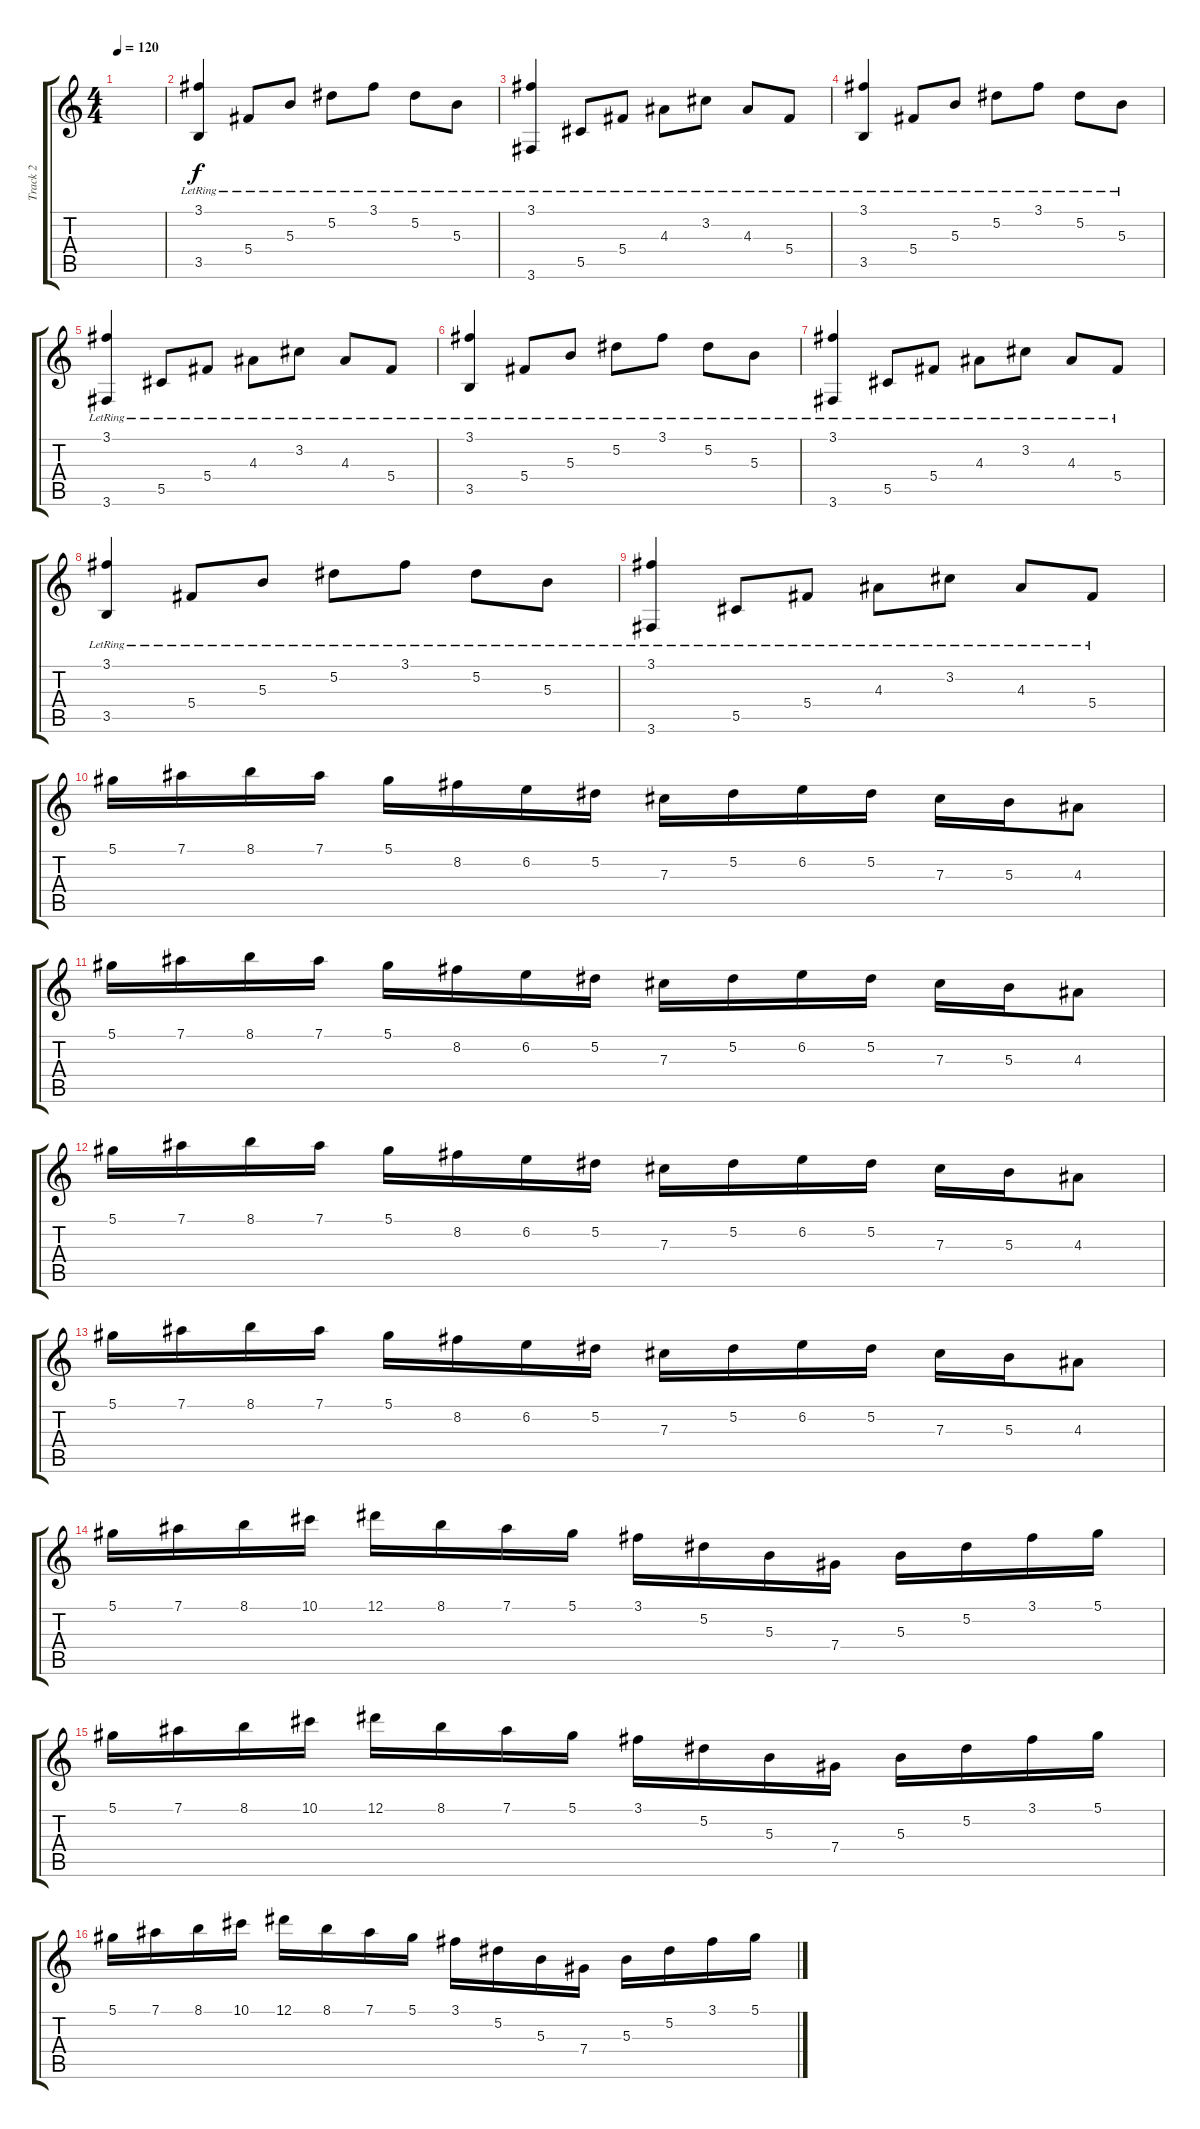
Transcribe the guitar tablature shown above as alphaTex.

\track ("Track 2" "Track 2") {instrument acousticguitarsteel}
\staff {score tabs}
\tuning (Eb4 Bb3 Gb3 Db3 Ab2 Eb2) {hide}
\ts (4 4)
\tempo 120
\clef g2
\ks c
|
(3.1{lr} 3.5{lr}).4 5.4{lr}.8 5.3{lr}.8 5.2{lr}.8 3.1{lr}.8 5.2{lr}.8 5.3{lr}.8 |
(3.1{lr} 3.6{lr}).4 5.5{lr}.8 5.4{lr}.8 4.3{lr}.8 3.2{lr}.8 4.3{lr}.8 5.4{lr}.8 |
(3.1{lr} 3.5{lr}).4 5.4{lr}.8 5.3{lr}.8 5.2{lr}.8 3.1{lr}.8 5.2{lr}.8 5.3{lr}.8 |
(3.1{lr} 3.6{lr}).4 5.5{lr}.8 5.4{lr}.8 4.3{lr}.8 3.2{lr}.8 4.3{lr}.8 5.4{lr}.8 |
(3.1{lr} 3.5{lr}).4 5.4{lr}.8 5.3{lr}.8 5.2{lr}.8 3.1{lr}.8 5.2{lr}.8 5.3{lr}.8 |
(3.1{lr} 3.6{lr}).4 5.5{lr}.8 5.4{lr}.8 4.3{lr}.8 3.2{lr}.8 4.3{lr}.8 5.4{lr}.8 |
(3.1{lr} 3.5{lr}).4 5.4{lr}.8 5.3{lr}.8 5.2{lr}.8 3.1{lr}.8 5.2{lr}.8 5.3{lr}.8 |
(3.1{lr} 3.6{lr}).4 5.5{lr}.8 5.4{lr}.8 4.3{lr}.8 3.2{lr}.8 4.3{lr}.8 5.4{lr}.8 |
5.1.16 7.1.16 8.1.16 7.1.16 5.1.16 8.2.16 6.2.16 5.2.16 7.3.16 5.2.16 6.2.16 5.2.16 7.3.16 5.3.16 4.3.8 |
5.1.16 7.1.16 8.1.16 7.1.16 5.1.16 8.2.16 6.2.16 5.2.16 7.3.16 5.2.16 6.2.16 5.2.16 7.3.16 5.3.16 4.3.8 |
5.1.16 7.1.16 8.1.16 7.1.16 5.1.16 8.2.16 6.2.16 5.2.16 7.3.16 5.2.16 6.2.16 5.2.16 7.3.16 5.3.16 4.3.8 |
5.1.16 7.1.16 8.1.16 7.1.16 5.1.16 8.2.16 6.2.16 5.2.16 7.3.16 5.2.16 6.2.16 5.2.16 7.3.16 5.3.16 4.3.8 |
5.1.16 7.1.16 8.1.16 10.1.16 12.1.16 8.1.16 7.1.16 5.1.16 3.1.16 5.2.16 5.3.16 7.4.16 5.3.16 5.2.16 3.1.16 5.1.16 |
5.1.16 7.1.16 8.1.16 10.1.16 12.1.16 8.1.16 7.1.16 5.1.16 3.1.16 5.2.16 5.3.16 7.4.16 5.3.16 5.2.16 3.1.16 5.1.16 |
5.1.16 7.1.16 8.1.16 10.1.16 12.1.16 8.1.16 7.1.16 5.1.16 3.1.16 5.2.16 5.3.16 7.4.16 5.3.16 5.2.16 3.1.16 5.1.16
